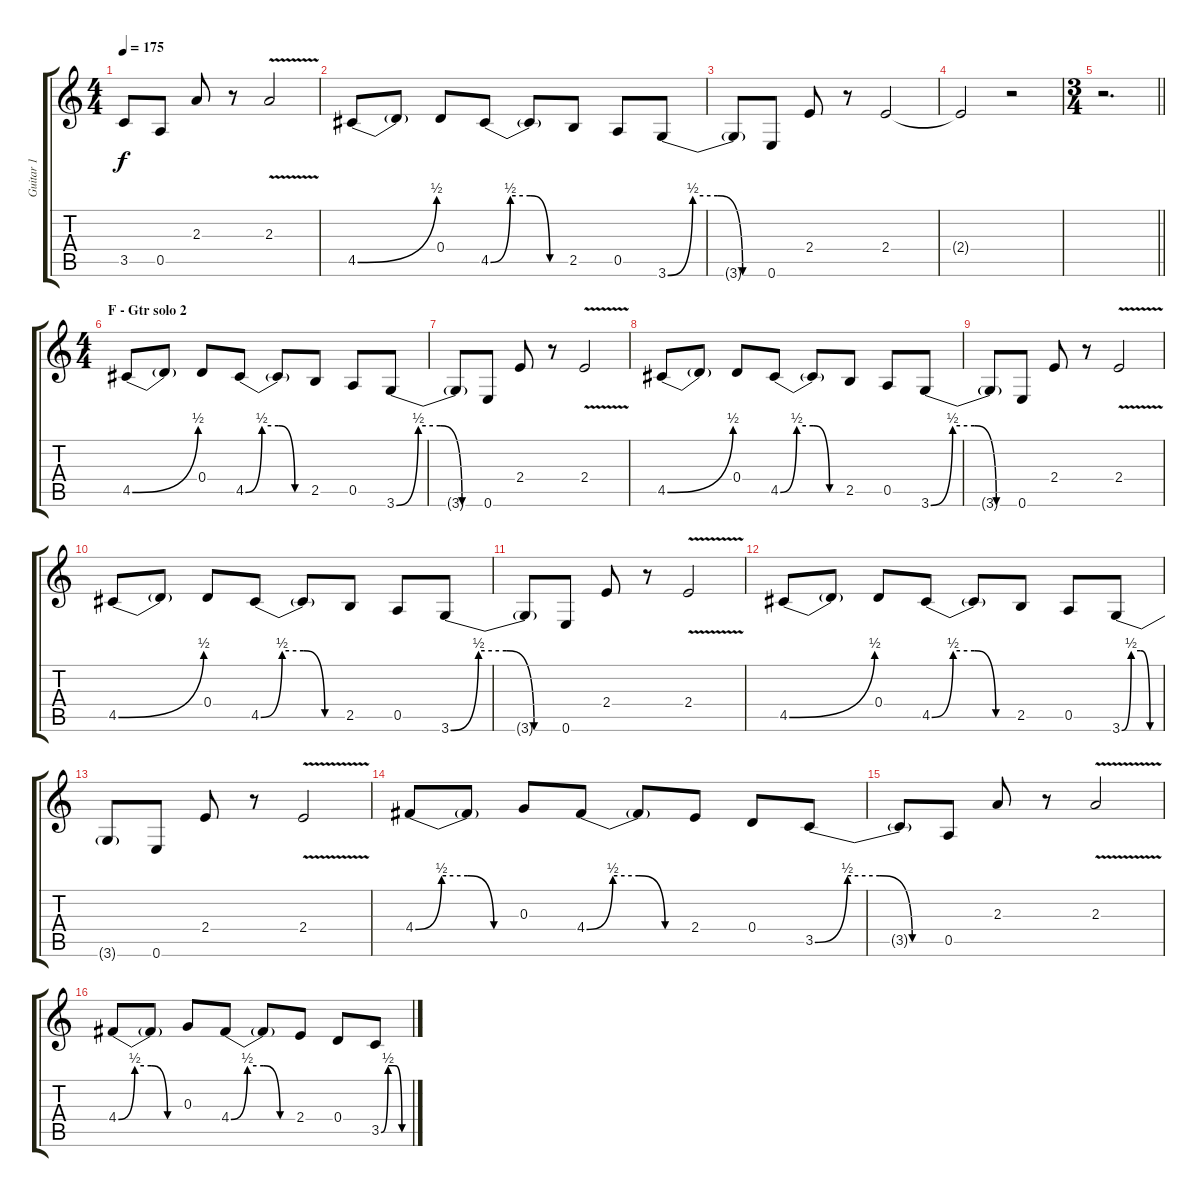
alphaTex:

\track ("Guitar 1" "Guitar 1") {instrument electricguitarclean}
\staff {score tabs}
\tuning (E4 B3 G3 D3 A2 E2) {hide}
\ts (4 4)
\tempo 175
\clef g2
\ks c
3.5{t}.8{dy f} 0.5.8 2.3.8 r.8 2.3{v}.2 |
4.5{be (bend 0 0 60 2)}.8 4.5{t}.8 0.4.8 4.5{be (custom 0 0 15 2 30 2 45 0 60 0)}.8 4.5{t}.8 2.5.8 0.5.8 3.6{be (custom 0 0 15 2 30 2 45 0 60 0)}.8 |
3.6{t}.8 0.6.8 2.4.8 r.8 2.4.2 |
2.4{t}.2 r.2 |
\ts (3 4)
\barLineRight lightlight
r.2{d} |
\ts (4 4)
\section ("" "F - Gtr solo 2")
4.5{be (bend 0 0 60 2)}.8 4.5{t}.8 0.4.8 4.5{be (custom 0 0 15 2 30 2 45 0 60 0)}.8 4.5{t}.8 2.5.8 0.5.8 3.6{be (custom 0 0 15 2 30 2 45 0 60 0)}.8 |
3.6{t}.8 0.6.8 2.4.8 r.8 2.4{v}.2 |
4.5{be (bend 0 0 60 2)}.8 4.5{t}.8 0.4.8 4.5{be (custom 0 0 15 2 30 2 45 0 60 0)}.8 4.5{t}.8 2.5.8 0.5.8 3.6{be (custom 0 0 15 2 30 2 45 0 60 0)}.8 |
3.6{t}.8 0.6.8 2.4.8 r.8 2.4{v}.2 |
4.5{be (bend 0 0 60 2)}.8 4.5{t}.8 0.4.8 4.5{be (custom 0 0 15 2 30 2 45 0 60 0)}.8 4.5{t}.8 2.5.8 0.5.8 3.6{be (custom 0 0 15 2 30 2 45 0 60 0)}.8 |
3.6{t}.8 0.6.8 2.4.8 r.8 2.4{v}.2 |
4.5{be (bend 0 0 60 2)}.8 4.5{t}.8 0.4.8 4.5{be (custom 0 0 15 2 30 2 45 0 60 0)}.8 4.5{t}.8 2.5.8 0.5.8 3.6{be (custom 0 0 15 2 30 2 45 0 60 0)}.8 |
3.6{t}.8 0.6.8 2.4.8 r.8 2.4{v}.2 |
4.4{be (custom 0 0 15 2 30 2 45 0 60 0)}.8 4.4{t}.8 0.3.8 4.4{be (custom 0 0 15 2 30 2 45 0 60 0)}.8 4.4{t}.8 2.4.8 0.4.8 3.5{be (custom 0 0 15 2 30 2 45 0 60 0)}.8 |
3.5{t}.8 0.5.8 2.3.8 r.8 2.3{v}.2 |
4.4{be (custom 0 0 15 2 30 2 45 0 60 0)}.8 4.4{t}.8 0.3.8 4.4{be (custom 0 0 15 2 30 2 45 0 60 0)}.8 4.4{t}.8 2.4.8 0.4.8 3.5{be (custom 0 0 15 2 30 2 45 0 60 0)}.8
